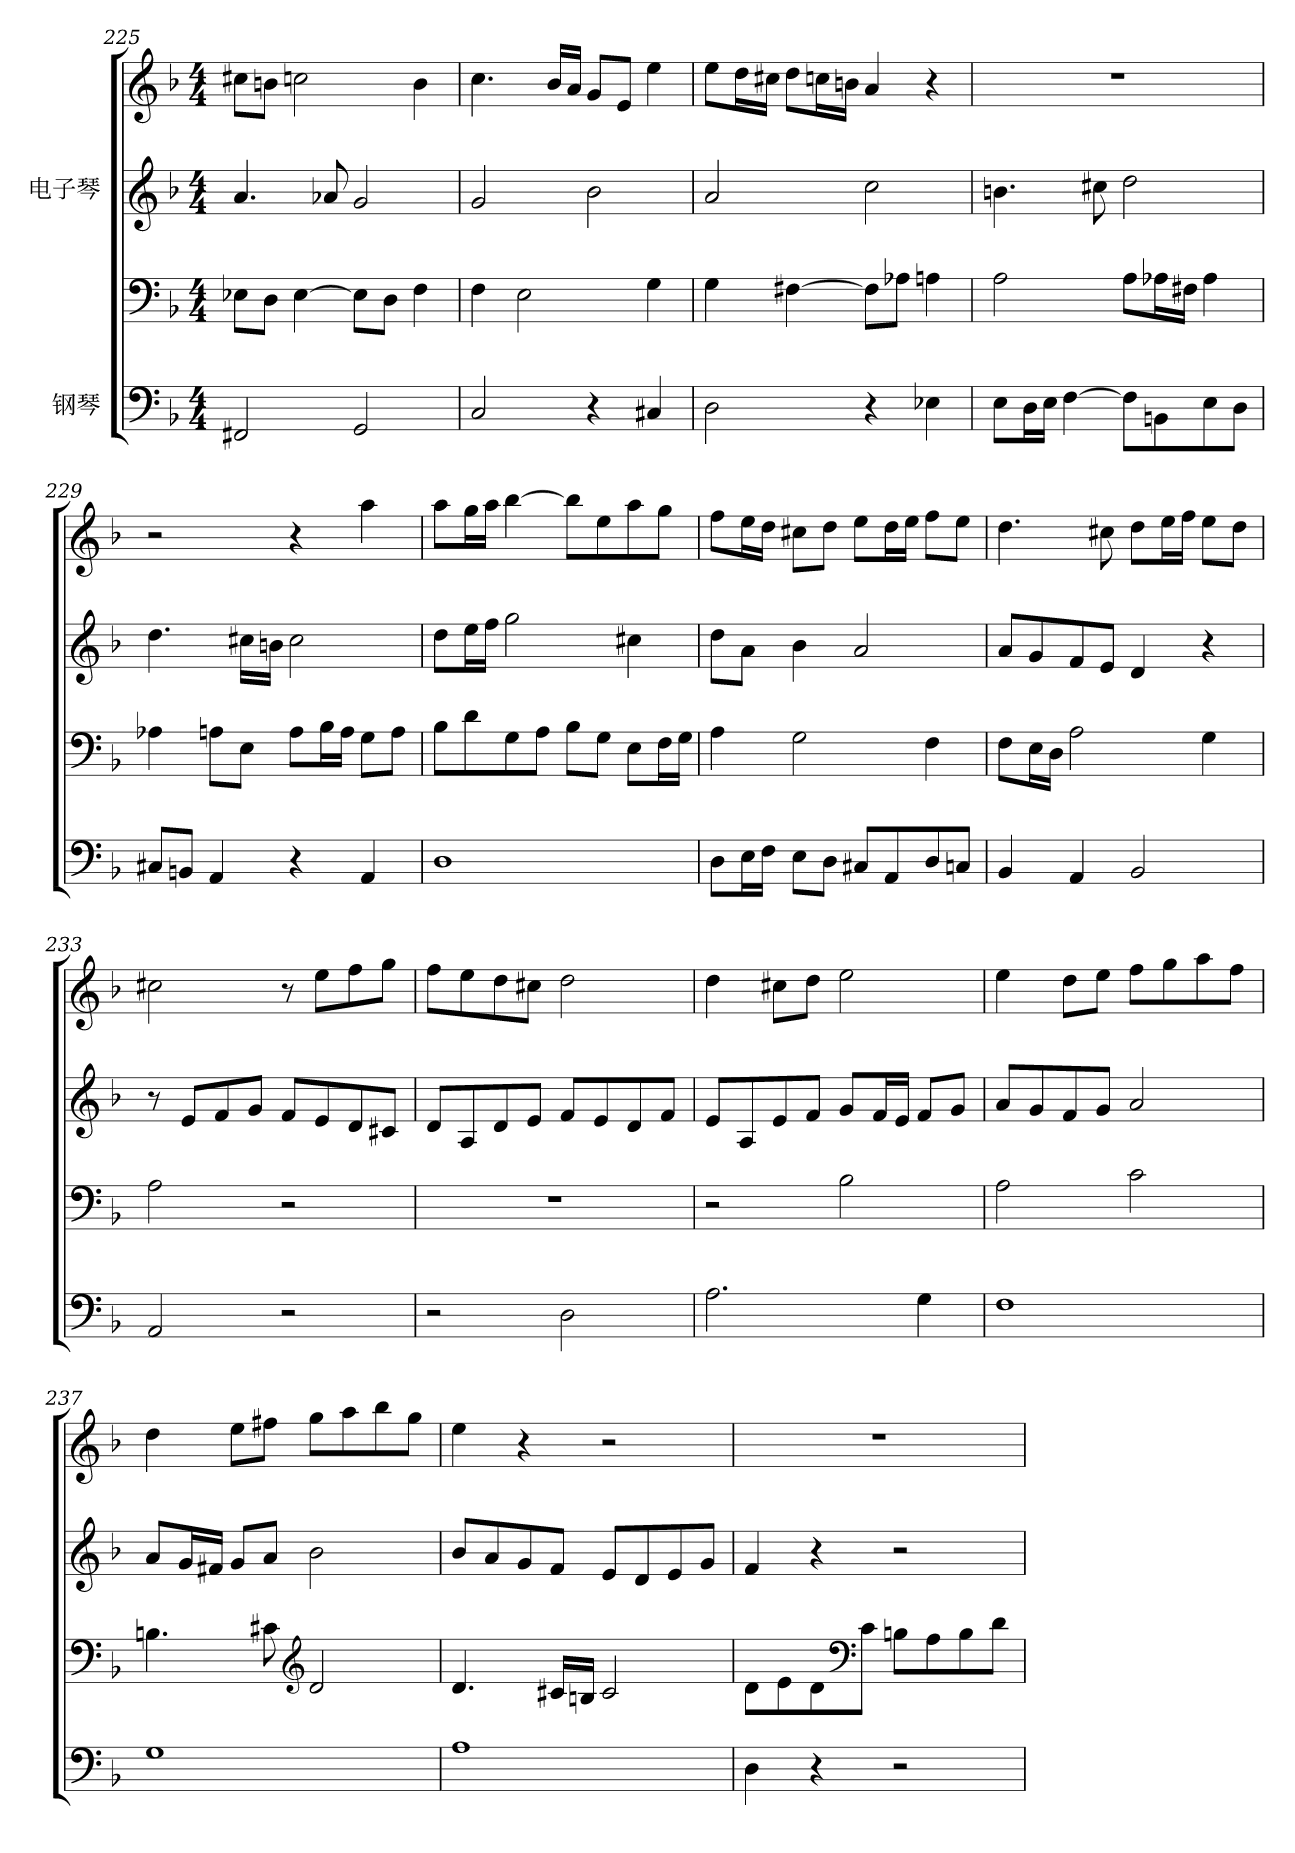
**kern	**kern	**kern	**kern
*part2	*part2	*part1	*part1
*staff4	*staff3	*staff2	*staff1
*I"钢琴	*	*I"电子琴	*
*clefF4	*clefF4	*clefG2	*clefG2
*k[b-]	*k[b-]	*k[b-]	*k[b-]
*M4/4	*M4/4	*M4/4	*M4/4
=225	=225	=225	=225
2FF#X/	8E-X\L	4.a/	8cc#X\L
.	8D\J	.	8bn\J
.	[4E-\	.	2ccn\
.	.	8a-X/	.
2GG/	8E-\L]	2g/	.
.	8D\J	.	.
.	4F\	.	4b\
!!LO:PB:g=z
=226	=226	=226	=226
2C/	4F\	2g/	4.cc\
.	2E\	.	.
.	.	.	16b-/LL
.	.	.	16a/JJ
4r	.	2b-\	8g/L
.	.	.	8e/J
4C#X/	4G\	.	4ee\
=227	=227	=227	=227
2D\	4G\	2a/	8ee\L
.	.	.	16dd\L
.	.	.	16cc#X\JJ
.	[4F#X\	.	8dd\L
.	.	.	16ccn\L
.	.	.	16bn\JJ
4r	8F#\L]	2cc\	4a/
.	8A-X\J	.	.
4E-X\	4An\	.	4r
=228	=228	=228	=228
8E\L	2A\	4.bn\	1r
16D\L	.	.	.
16E\JJ	.	.	.
[4F\	.	.	.
.	.	8cc#X\	.
8F\L]	8A\L	2dd\	.
8BBn\	16A-X\L	.	.
.	16F#X\JJ	.	.
8E\	4A-\	.	.
8D\J	.	.	.
!!LO:LB:g=z
=229	=229	=229	=229
8C#X/L	4A-X\	4.dd\	2r
8BBn/J	.	.	.
4AA/	8An\L	.	.
.	8E\J	16cc#X\LL	.
.	.	16bn\JJ	.
4r	8A\L	2cc#\	4r
.	16B-\L	.	.
.	16A\JJ	.	.
4AA/	8G\L	.	4aa\
.	8A\J	.	.
=230	=230	=230	=230
1D	8B-\L	8dd\L	8aa\L
.	8d\	16ee\L	16gg\L
.	.	16ff\JJ	16aa\JJ
.	8G\	2gg\	[4bb-\
.	8A\J	.	.
.	8B-\L	.	8bb-\L]
.	8G\J	.	8ee\
.	8E\L	4cc#X\	8aa\
.	16F\L	.	8gg\J
.	16G\JJ	.	.
=231	=231	=231	=231
8D\L	4A\	8dd\L	8ff\L
16E\L	.	8a\J	16ee\L
16F\JJ	.	.	16dd\JJ
8E\L	2G\	4b-\	8cc#X\L
8D\J	.	.	8dd\J
8C#X/L	.	2a/	8ee\L
8AA/	.	.	16dd\L
.	.	.	16ee\JJ
8D/	4F\	.	8ff\L
8Cn/J	.	.	8ee\J
!!LO:LB:g=z
=232	=232	=232	=232
4BB-/	8F\L	8a/L	4.dd\
.	16E\L	8g/	.
.	16D\JJ	.	.
4AA/	2A\	8f/	.
.	.	8e/J	8cc#X\
2BB-/	.	4d/	8dd\L
.	.	.	16ee\L
.	.	.	16ff\JJ
*	*	*	*MM90
.	4G\	4r	8ee\L
.	.	.	8dd\J
=233	=233	=233	=233
*	*	*	*MM100
2AA/	2A\	8r	2cc#X\
.	.	8e/L	.
.	.	8f/	.
.	.	8g/J	.
2r	2r	8f/L	8r
.	.	8e/	8ee\L
.	.	8d/	8ff\
.	.	8c#X/J	8gg\J
=234	=234	=234	=234
2r	1r	8d/L	8ff\L
.	.	8A/	8ee\
.	.	8d/	8dd\
.	.	8e/J	8cc#X\J
2D\	.	8f/L	2dd\
.	.	8e/	.
.	.	8d/	.
.	.	8f/J	.
=235	=235	=235	=235
2.A\	2r	8e/L	4dd\
.	.	8A/	.
.	.	8e/	8cc#X\L
.	.	8f/J	8dd\J
.	2B-\	8g/L	2ee\
.	.	16f/L	.
.	.	16e/JJ	.
4G\	.	8f/L	.
.	.	8g/J	.
!!LO:PB:g=z
=236	=236	=236	=236
1F	2A\	8a/L	4ee\
.	.	8g/	.
.	.	8f/	8dd\L
.	.	8g/J	8ee\J
.	2c\	2a/	8ff\L
.	.	.	8gg\
.	.	.	8aa\
.	.	.	8ff\J
=237	=237	=237	=237
1G	4.Bn\	8a/L	4dd\
.	.	16g/L	.
.	.	16f#X/JJ	.
.	.	8g/L	8ee\L
.	8c#X\	8a/J	8ff#X\J
*	*clefG2	*	*
.	2d/	2b-\	8gg\L
.	.	.	8aa\
.	.	.	8bb-\
.	.	.	8gg\J
=238	=238	=238	=238
1A	4.d/	8b-/L	4ee\
.	.	8a/	.
.	.	8g/	4r
.	16c#X/LL	8f/J	.
.	16Bn/JJ	.	.
.	2c#/	8e/L	2r
.	.	8d/	.
.	.	8e/	.
.	.	8g/J	.
!!LO:LB:g=z
=239	=239	=239	=239
4D\	8d\L	4f/	1r
.	8e\	.	.
4r	8d\	4r	.
*	*clefF4	*	*
.	8c\J	.	.
2r	8Bn\L	2r	.
.	8A\	.	.
.	8B\	.	.
.	8d\J	.	.
=	=	=	=
*-	*-	*-	*-
